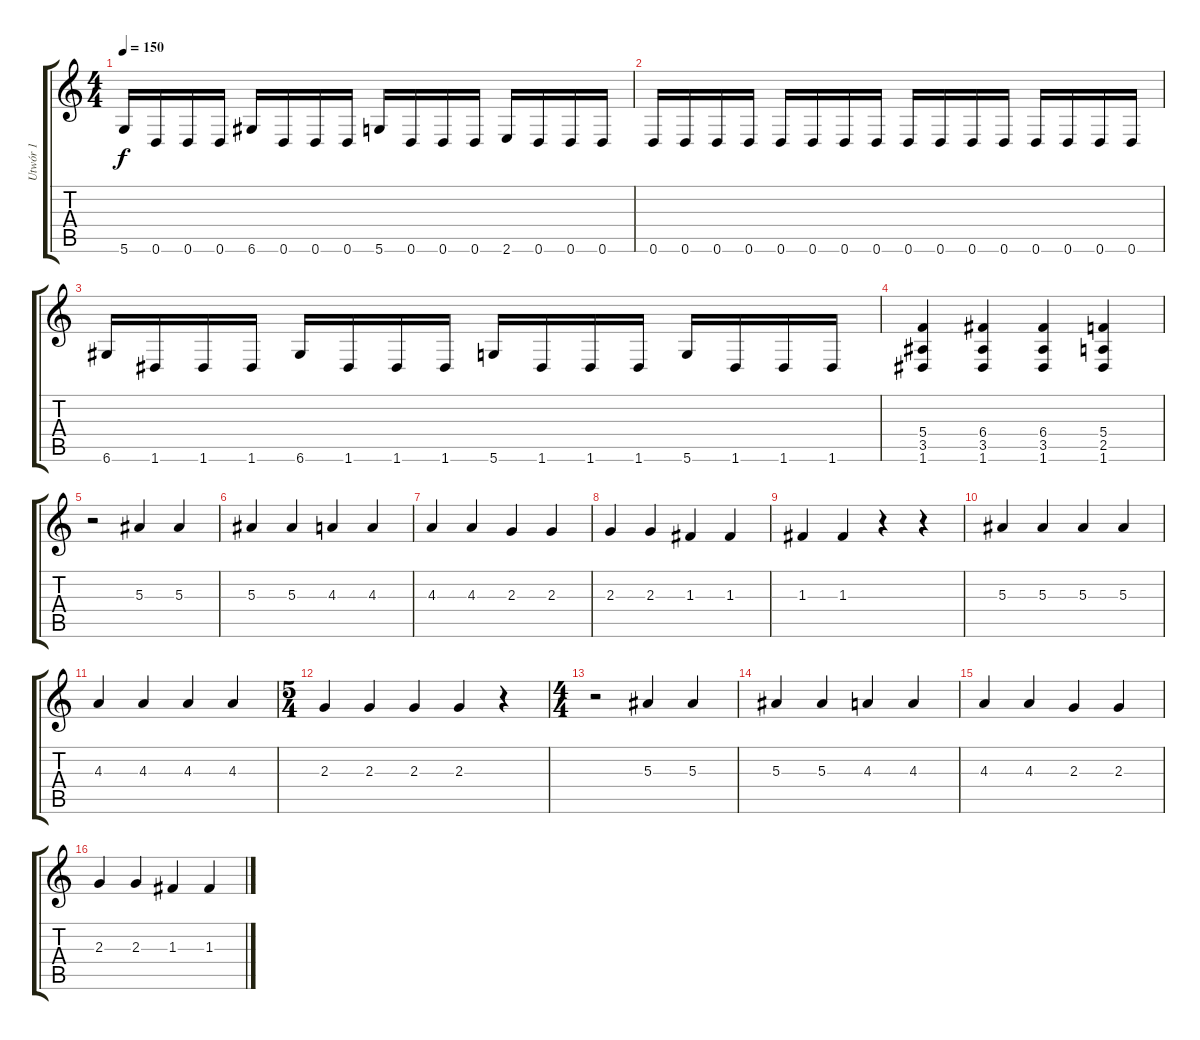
\track ("Utwór 1" "Utwór 1") {instrument distortionguitar}
\staff {score tabs}
\tuning (D4 A3 F3 C3 G2 D2) {hide}
\ts (4 4)
\tempo 150
\clef g2
\ks c
5.6.16{dy f} 0.6.16 0.6.16 0.6.16 6.6.16 0.6.16 0.6.16 0.6.16 5.6.16 0.6.16 0.6.16 0.6.16 2.6.16 0.6.16 0.6.16 0.6.16 |
0.6.16 0.6.16 0.6.16 0.6.16 0.6.16 0.6.16 0.6.16 0.6.16 0.6.16 0.6.16 0.6.16 0.6.16 0.6.16 0.6.16 0.6.16 0.6.16 |
6.6.16 1.6.16 1.6.16 1.6.16 6.6.16 1.6.16 1.6.16 1.6.16 5.6.16 1.6.16 1.6.16 1.6.16 5.6.16 1.6.16 1.6.16 1.6.16 |
(5.4 3.5 1.6).4 (6.4 3.5 1.6).4 (6.4 3.5 1.6).4 (5.4 2.5 1.6).4 |
r.2 5.3.4 5.3.4 |
5.3.4 5.3.4 4.3.4 4.3.4 |
4.3.4 4.3.4 2.3.4 2.3.4 |
2.3.4 2.3.4 1.3.4 1.3.4 |
1.3.4 1.3.4 r.4 r.4 |
5.3.4 5.3.4 5.3.4 5.3.4 |
4.3.4 4.3.4 4.3.4 4.3.4 |
\ts (5 4)
2.3.4 2.3.4 2.3.4 2.3.4 r.4 |
\ts (4 4)
r.2 5.3.4 5.3.4 |
5.3.4 5.3.4 4.3.4 4.3.4 |
4.3.4 4.3.4 2.3.4 2.3.4 |
2.3.4 2.3.4 1.3.4 1.3.4
